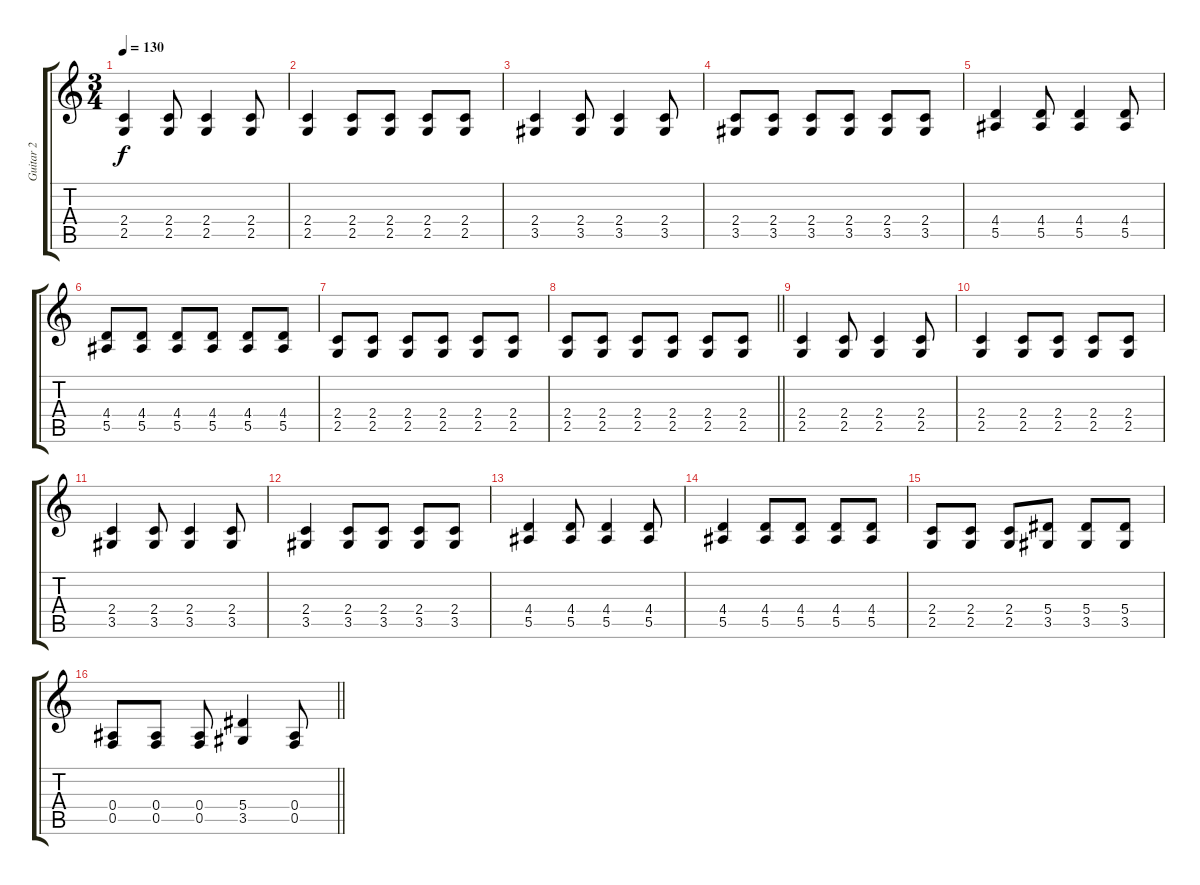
\track ("Guitar 2" "Guitar 2") {instrument distortionguitar}
\staff {score tabs}
\tuning (C4 G3 Eb3 Bb2 F2 C2) {hide}
\ts (3 4)
\section ("" "")
\tempo 130
\clef g2
\ks c
(2.4 2.5).4{dy f} (2.4 2.5).8 (2.4 2.5).4 (2.4 2.5).8 |
(2.4 2.5).4 (2.4 2.5).8 (2.4 2.5).8 (2.4 2.5).8 (2.4 2.5).8 |
(2.4 3.5).4 (2.4 3.5).8 (2.4 3.5).4 (2.4 3.5).8 |
(2.4 3.5).8 (2.4 3.5).8 (2.4 3.5).8 (2.4 3.5).8 (2.4 3.5).8 (2.4 3.5).8 |
(4.4 5.5).4 (4.4 5.5).8 (4.4 5.5).4 (4.4 5.5).8 |
(4.4 5.5).8 (4.4 5.5).8 (4.4 5.5).8 (4.4 5.5).8 (4.4 5.5).8 (4.4 5.5).8 |
(2.4 2.5).8 (2.4 2.5).8 (2.4 2.5).8 (2.4 2.5).8 (2.4 2.5).8 (2.4 2.5).8 |
\barLineRight lightlight
(2.4 2.5).8 (2.4 2.5).8 (2.4 2.5).8 (2.4 2.5).8 (2.4 2.5).8 (2.4 2.5).8 |
\section ("" "")
(2.4 2.5).4 (2.4 2.5).8 (2.4 2.5).4 (2.4 2.5).8 |
(2.4 2.5).4 (2.4 2.5).8 (2.4 2.5).8 (2.4 2.5).8 (2.4 2.5).8 |
(2.4 3.5).4 (2.4 3.5).8 (2.4 3.5).4 (2.4 3.5).8 |
(2.4 3.5).4 (2.4 3.5).8 (2.4 3.5).8 (2.4 3.5).8 (2.4 3.5).8 |
(4.4 5.5).4 (4.4 5.5).8 (4.4 5.5).4 (4.4 5.5).8 |
(4.4 5.5).4 (4.4 5.5).8 (4.4 5.5).8 (4.4 5.5).8 (4.4 5.5).8 |
(2.4 2.5).8 (2.4 2.5).8 (2.4 2.5).8 (5.4 3.5).8 (5.4 3.5).8 (5.4 3.5).8 |
\barLineRight lightlight
(0.4 0.5).8 (0.4 0.5).8 (0.4 0.5).8 (5.4 3.5).4 (0.4 0.5).8
